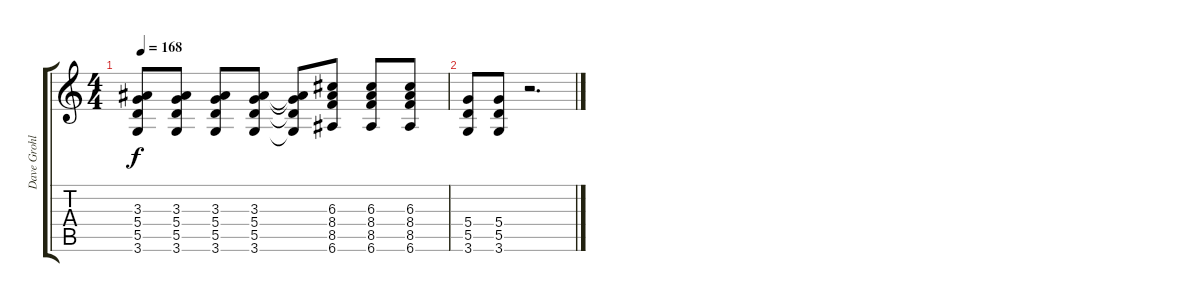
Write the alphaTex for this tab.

\track ("Dave Grohl" "Dave Grohl") {instrument distortionguitar}
\staff {score tabs}
\tuning (E4 B3 G3 D3 A2 E2) {hide}
\ts (4 4)
\tempo 168
\clef g2
\ks c
(3.3 5.4 5.5 3.6).8{dy f} (3.3 5.4 5.5 3.6).8 (3.3 5.4 5.5 3.6).8 (3.3 5.4 5.5 3.6).8 (3.3{t} 5.4{t} 5.5{t} 3.6{t}).8 (6.3 8.4 8.5 6.6).8 (6.3 8.4 8.5 6.6).8 (6.3 8.4 8.5 6.6).8 |
(5.4 5.5 3.6).8 (5.4 5.5 3.6).8 r.2{d}
